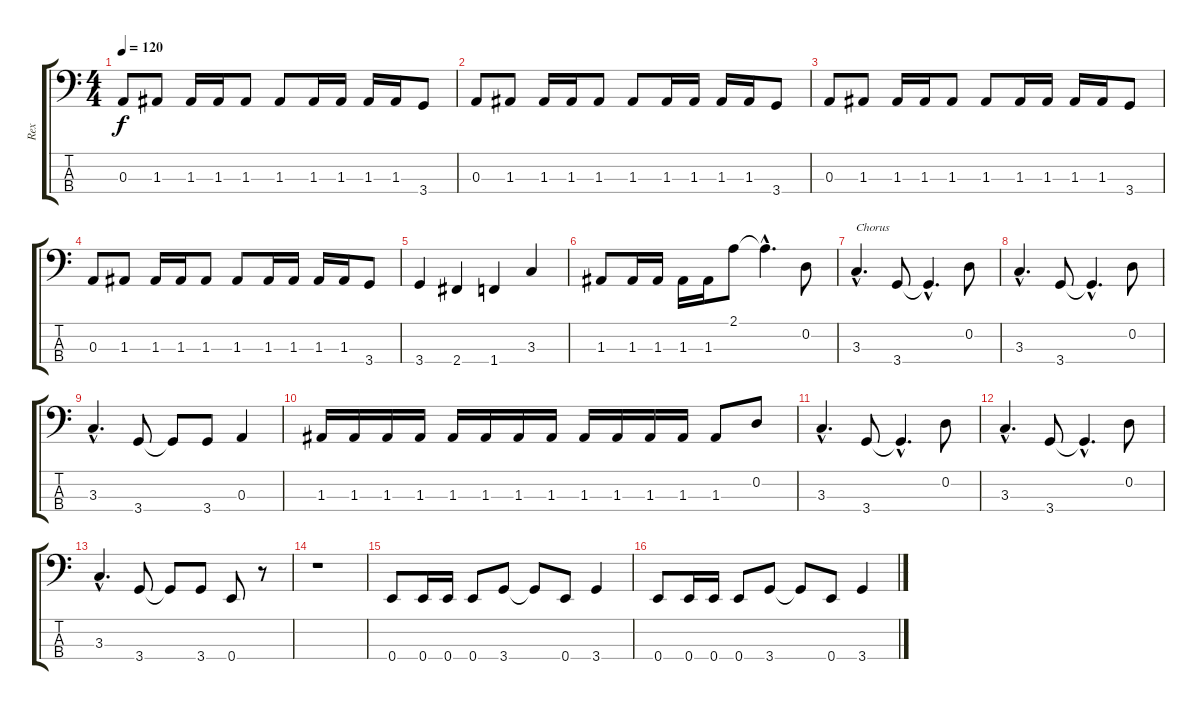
\track ("Rex" "Rex") {instrument electricbasspick}
\staff {score tabs}
\tuning (G2 D2 A1 E1) {hide}
\ts (4 4)
\tempo 120
\clef f4
\ks c
0.3.8{dy f} 1.3.8 1.3.16 1.3.16 1.3.8 1.3.8 1.3.16 1.3.16 1.3.16 1.3.16 3.4.8 |
0.3.8 1.3.8 1.3.16 1.3.16 1.3.8 1.3.8 1.3.16 1.3.16 1.3.16 1.3.16 3.4.8 |
0.3.8 1.3.8 1.3.16 1.3.16 1.3.8 1.3.8 1.3.16 1.3.16 1.3.16 1.3.16 3.4.8 |
0.3.8 1.3.8 1.3.16 1.3.16 1.3.8 1.3.8 1.3.16 1.3.16 1.3.16 1.3.16 3.4.8 |
3.4.4 2.4.4 1.4.4 3.3.4 |
1.3.8 1.3.16 1.3.16 1.3.16 1.3.16 2.1.8 2.1{hac t}.4{d} 0.2.8 |
3.3{hac}.4{d txt "Chorus"} 3.4.8 3.4{hac t}.4{d} 0.2.8 |
3.3{hac}.4{d} 3.4.8 3.4{hac t}.4{d} 0.2.8 |
3.3{hac}.4{d} 3.4.8 3.4{t}.8 3.4.8 0.3.4 |
1.3.16 1.3.16 1.3.16 1.3.16 1.3.16 1.3.16 1.3.16 1.3.16 1.3.16 1.3.16 1.3.16 1.3.16 1.3.8 0.2.8 |
3.3{hac}.4{d} 3.4.8 3.4{hac t}.4{d} 0.2.8 |
3.3{hac}.4{d} 3.4.8 3.4{hac t}.4{d} 0.2.8 |
3.3{hac}.4{d} 3.4.8 3.4{t}.8 3.4.8 0.4.8 r.8 |
r.1 |
0.4.8 0.4.16 0.4.16 0.4.8 3.4.8 3.4{t}.8 0.4.8 3.4.4 |
0.4.8 0.4.16 0.4.16 0.4.8 3.4.8 3.4{t}.8 0.4.8 3.4.4
